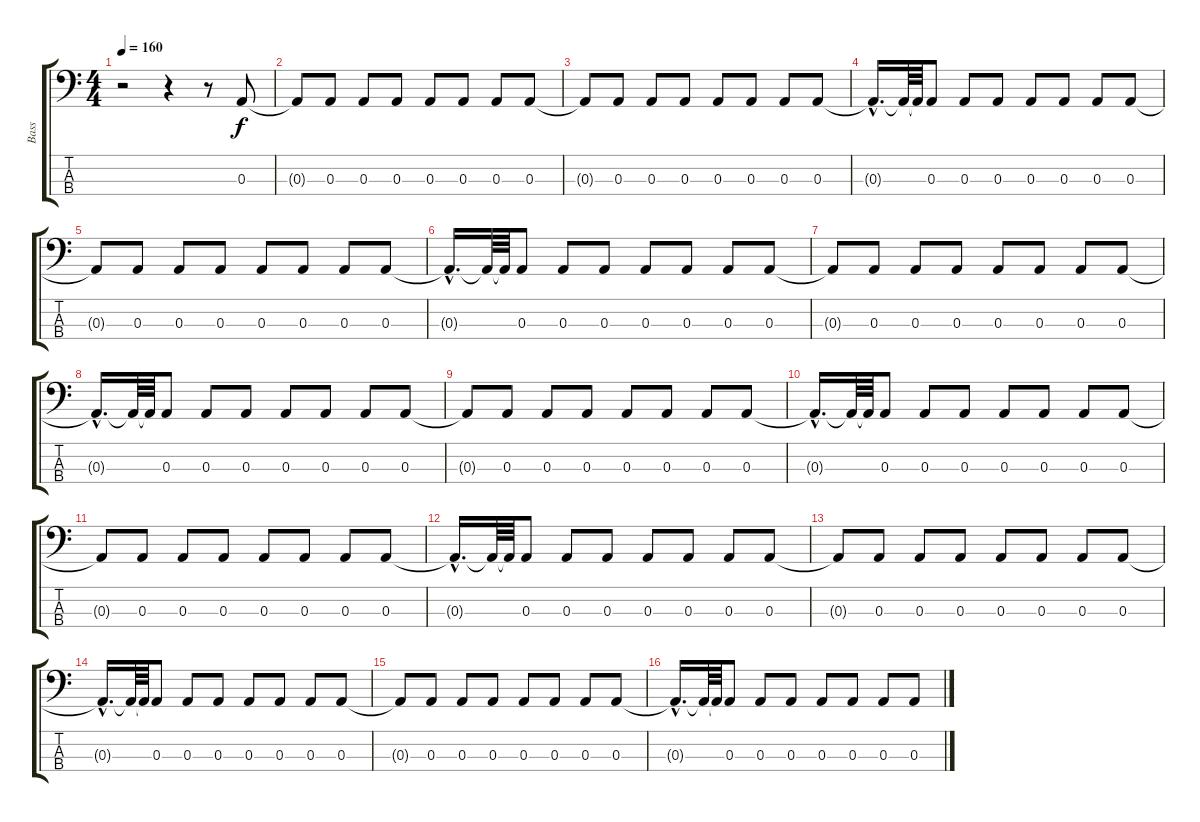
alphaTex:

\track ("Bass" "Bass") {instrument electricbassfinger}
\staff {score tabs}
\tuning (G2 D2 A1 E1) {hide}
\ts (4 4)
\tempo 160
\clef f4
\ks c
r.2{dy f instrument electricbassfinger} r.4 r.8 0.3.8 |
0.3{t}.8 0.3.8 0.3.8 0.3.8 0.3.8 0.3.8 0.3.8 0.3.8 |
0.3{t}.8 0.3.8 0.3.8 0.3.8 0.3.8 0.3.8 0.3.8 0.3.8 |
0.3{hac t}.16{d} 0.3{t}.64 0.3{t}.64 0.3.8 0.3.8 0.3.8 0.3.8 0.3.8 0.3.8 0.3.8 |
0.3{t}.8 0.3.8 0.3.8 0.3.8 0.3.8 0.3.8 0.3.8 0.3.8 |
0.3{hac t}.16{d} 0.3{t}.64 0.3{t}.64 0.3.8 0.3.8 0.3.8 0.3.8 0.3.8 0.3.8 0.3.8 |
0.3{t}.8 0.3.8 0.3.8 0.3.8 0.3.8 0.3.8 0.3.8 0.3.8 |
0.3{hac t}.16{d} 0.3{t}.64 0.3{t}.64 0.3.8 0.3.8 0.3.8 0.3.8 0.3.8 0.3.8 0.3.8 |
0.3{t}.8 0.3.8 0.3.8 0.3.8 0.3.8 0.3.8 0.3.8 0.3.8 |
0.3{hac t}.16{d} 0.3{t}.64 0.3{t}.64 0.3.8 0.3.8 0.3.8 0.3.8 0.3.8 0.3.8 0.3.8 |
0.3{t}.8 0.3.8 0.3.8 0.3.8 0.3.8 0.3.8 0.3.8 0.3.8 |
0.3{hac t}.16{d} 0.3{t}.64 0.3{t}.64 0.3.8 0.3.8 0.3.8 0.3.8 0.3.8 0.3.8 0.3.8 |
0.3{t}.8 0.3.8 0.3.8 0.3.8 0.3.8 0.3.8 0.3.8 0.3.8 |
0.3{hac t}.16{d} 0.3{t}.64 0.3{t}.64 0.3.8 0.3.8 0.3.8 0.3.8 0.3.8 0.3.8 0.3.8 |
0.3{t}.8 0.3.8 0.3.8 0.3.8 0.3.8 0.3.8 0.3.8 0.3.8 |
0.3{hac t}.16{d} 0.3{t}.64 0.3{t}.64 0.3.8 0.3.8 0.3.8 0.3.8 0.3.8 0.3.8 0.3.8
